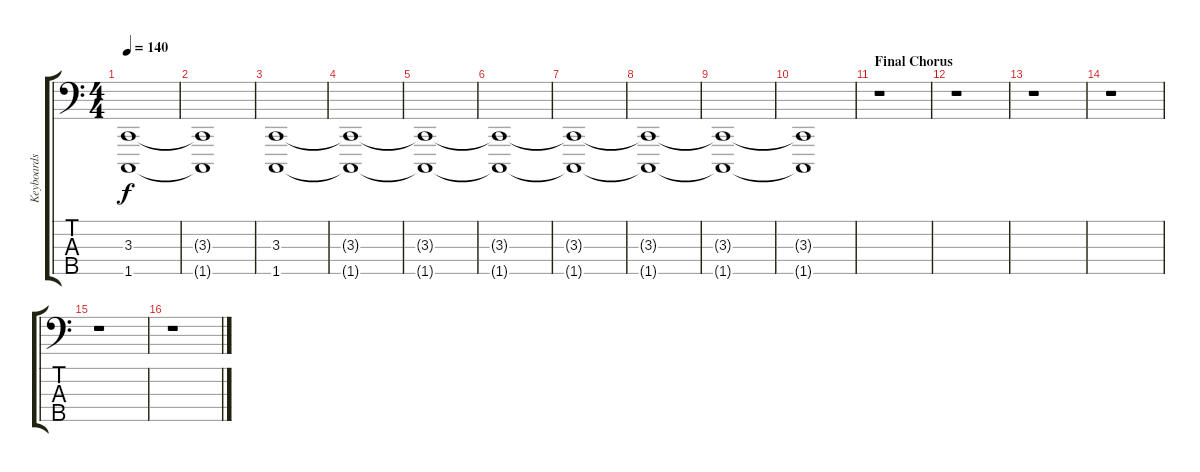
\track ("Keyboards 6" "Keyboards ") {instrument lead6voice}
\staff {score tabs}
\tuning (G2 D2 A1 E1 B0) {hide}
\ts (4 4)
\tempo 140
\clef f4
\ks c
(3.3{t} 1.5{t}).1{dy f} |
(3.3{t} 1.5{t}).1 |
(3.3 1.5).1 |
(3.3{t} 1.5{t}).1 |
(3.3{t} 1.5{t}).1 |
(3.3{t} 1.5{t}).1 |
(3.3{t} 1.5{t}).1 |
(3.3{t} 1.5{t}).1 |
(3.3{t} 1.5{t}).1 |
(3.3{t} 1.5{t}).1 |
\section ("" "Final Chorus ")
r.1 |
r.1 |
r.1 |
r.1 |
r.1 |
r.1
